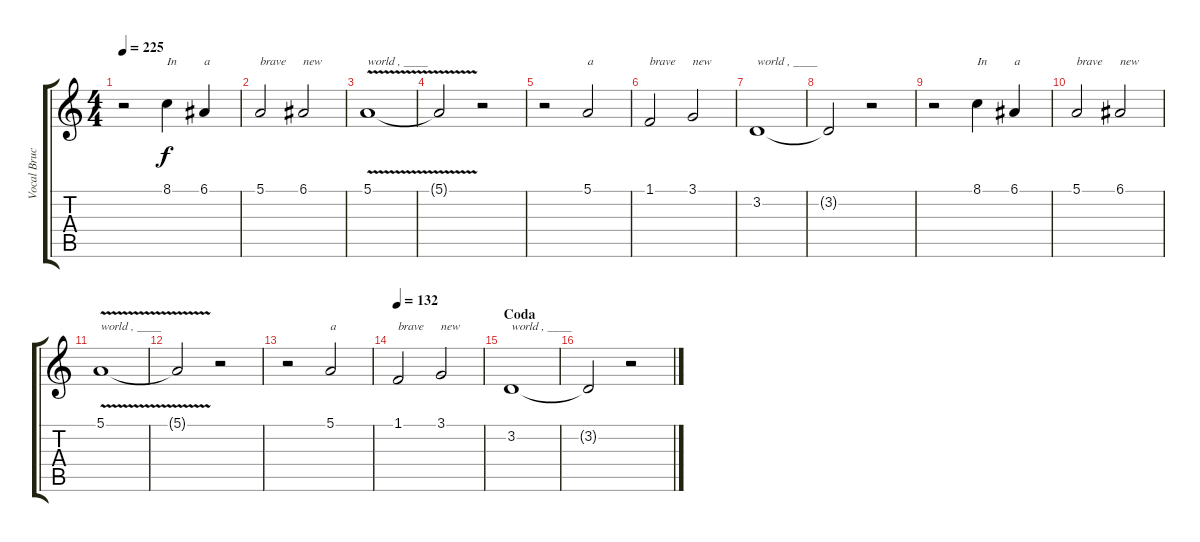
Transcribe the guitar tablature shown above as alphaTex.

\track ("Vocal Bruce Dickinson" "Vocal Bruc") {instrument violin}
\staff {score tabs}
\tuning (E4 B3 G3 D3 A2 E2) {hide}
\ts (4 4)
\tempo 225
\clef g2
\ks c
r.2{dy f} 8.1.4{txt "In"} 6.1.4{txt "a"} |
5.1.2{txt "brave"} 6.1.2{txt "new"} |
5.1{v}.1{txt "world , ____"} |
5.1{t}.2 r.2 |
r.2 5.1.2{txt "a"} |
1.1.2{txt "brave"} 3.1.2{txt "new"} |
3.2.1{txt "world , ____"} |
3.2{t}.2 r.2 |
r.2 8.1.4{txt "In"} 6.1.4{txt "a"} |
5.1.2{txt "brave"} 6.1.2{txt "new"} |
5.1{v}.1{txt "world , ____"} |
5.1{t}.2 r.2 |
r.2 5.1.2{txt "a"} |
\tempo 132
1.1.2{txt "brave"} 3.1.2{txt "new"} |
\section ("" "Coda")
3.2.1{txt "world , ____"} |
3.2{t}.2 r.2
